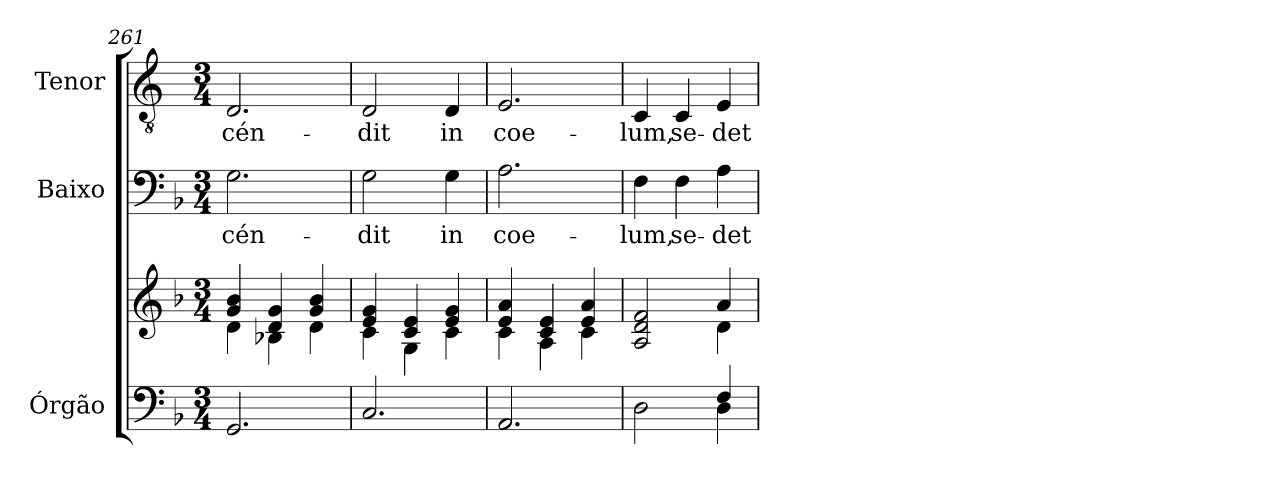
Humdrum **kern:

**kern	**kern	**kern	**text	**kern	**text
*part3	*part3	*part2	*part2	*part1	*part1
*staff4	*staff3	*staff2	*staff2	*staff1	*staff1
*I"Órgão	*	*I"Baixo	*	*I"Tenor	*
*I'Órg.	*	*	*	*I'Tr.	*
*clefF4	*clefG2	*clefF4	*	*clefGv2	*
*	*	*	*	*ITrd4c7	*
*k[b-]	*k[b-]	*k[b-]	*	*k[b-]	*
*F:	*F:	*F:	*	*F:	*
*M3/4	*M3/4	*M3/4	*	*M3/4	*
=261	=261	=261	=261	=261	=261
*	*^	*	*	*	*
!	!	!	!	!LO:LY:b:color=#000000	!	!
!	!	!	!	!	!	!LO:LY:b:color=#000000
2.GGi/	4gi/ 4b-i	4di\	2.Gi\	-cén-	2.GGi/	-cén-
.	4di/ 4gi	4B-Xi\	.	.	.	.
.	4gi/ 4b-i	4di\	.	.	.	.
=262	=262	=262	=262	=262	=262	=262
!	!	!	!	!LO:LY:b:color=#000000	!	!
!	!	!	!	!	!	!LO:LY:b:color=#000000
2.Ci/	4ei/ 4gi	4ci\	2Gi\	-dit	2GGi/	-dit
.	4ci/ 4ei	4Gi\	.	.	.	.
!	!	!	!	!LO:LY:b:color=#000000	!	!
!	!	!	!	!	!	!LO:LY:b:color=#000000
.	4ei/ 4gi	4ci\	4Gi\	in	4GGi/	in
=263	=263	=263	=263	=263	=263	=263
!	!	!	!	!LO:LY:b:color=#000000	!	!
!	!	!	!	!	!	!LO:LY:b:color=#000000
2.AAi/	4ei/ 4ai	4ci\	2.Ai\	coe-	2.AAi/	coe-
.	4ci/ 4ei	4Ai\	.	.	.	.
.	4ei/ 4ai	4ci\	.	.	.	.
!!LO:LB:g=z
=264	=264	=264	=264	=264	=264	=264
*^	*	*	*	*	*	*
!	!	!	!	!	!LO:LY:b:color=#000000	!	!
!	!	!	!	!	!	!	!LO:LY:b:color=#000000
2ryy	2Di\	2ryy	2Ai/ 2di 2fi	4Fi\	-lum,	4FFi/	-lum,
!	!	!	!	!	!LO:LY:b:color=#000000	!	!
!	!	!	!	!	!	!	!LO:LY:b:color=#000000
.	.	.	.	4Fi\	se-	4FFi/	se-
!	!	!	!	!	!LO:LY:b:color=#000000	!	!
!	!	!	!	!	!	!	!LO:LY:b:color=#000000
4Fi/	4Di\	4ai/	4di\	4Ai\	-det	4AAi/	-det
*v	*v	*	*	*	*	*	*
*	*v	*v	*	*	*	*
=	=	=	=	=	=
*-	*-	*-	*-	*-	*-
